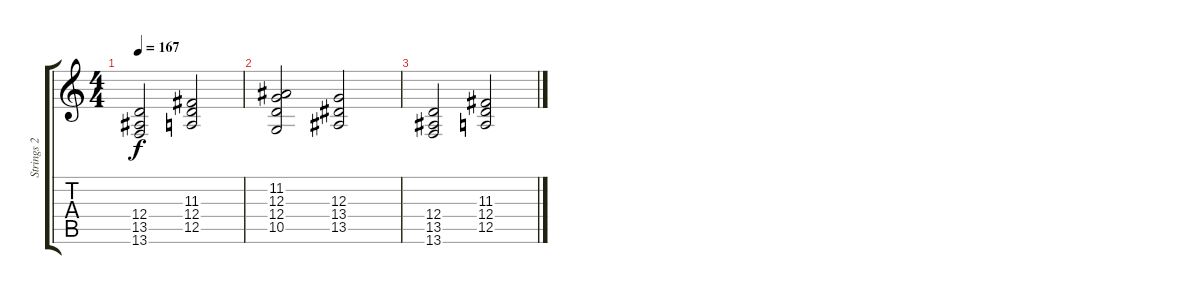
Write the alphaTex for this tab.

\track ("Strings 2" "Strings 2") {instrument stringensemble2}
\staff {score tabs}
\tuning (E4 B3 G3 D3 A2 E2) {hide}
\ts (4 4)
\tempo 167
\clef g2
\ks c
(12.4 13.5 13.6).2{dy f} (11.3 12.4 12.5).2 |
(11.2 12.3 12.4 10.5).2 (12.3 13.4 13.5).2 |
(12.4 13.5 13.6).2 (11.3 12.4 12.5).2
